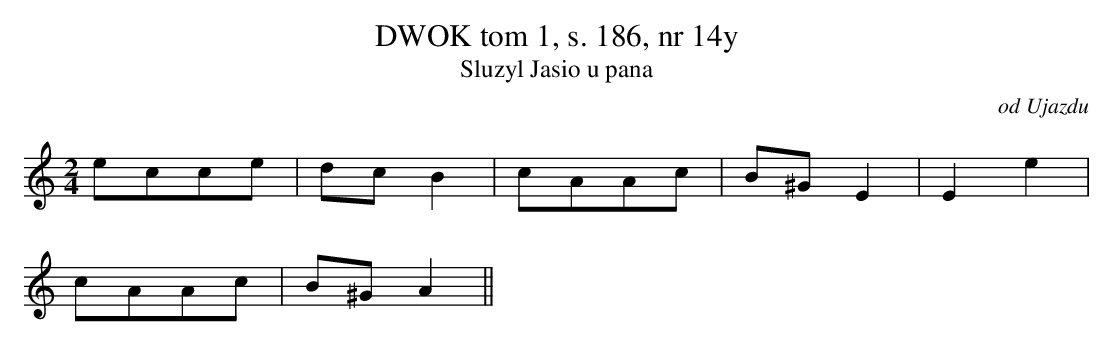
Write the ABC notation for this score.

X:1
T:DWOK tom 1, s. 186, nr 14y
T:Sluzyl Jasio u pana
O:od Ujazdu
M:2/4
L:1/8
K:C
ecce | dcB2 |cAAc | B^GE2 |E2e2 |
 cAAc | B^GA2||
